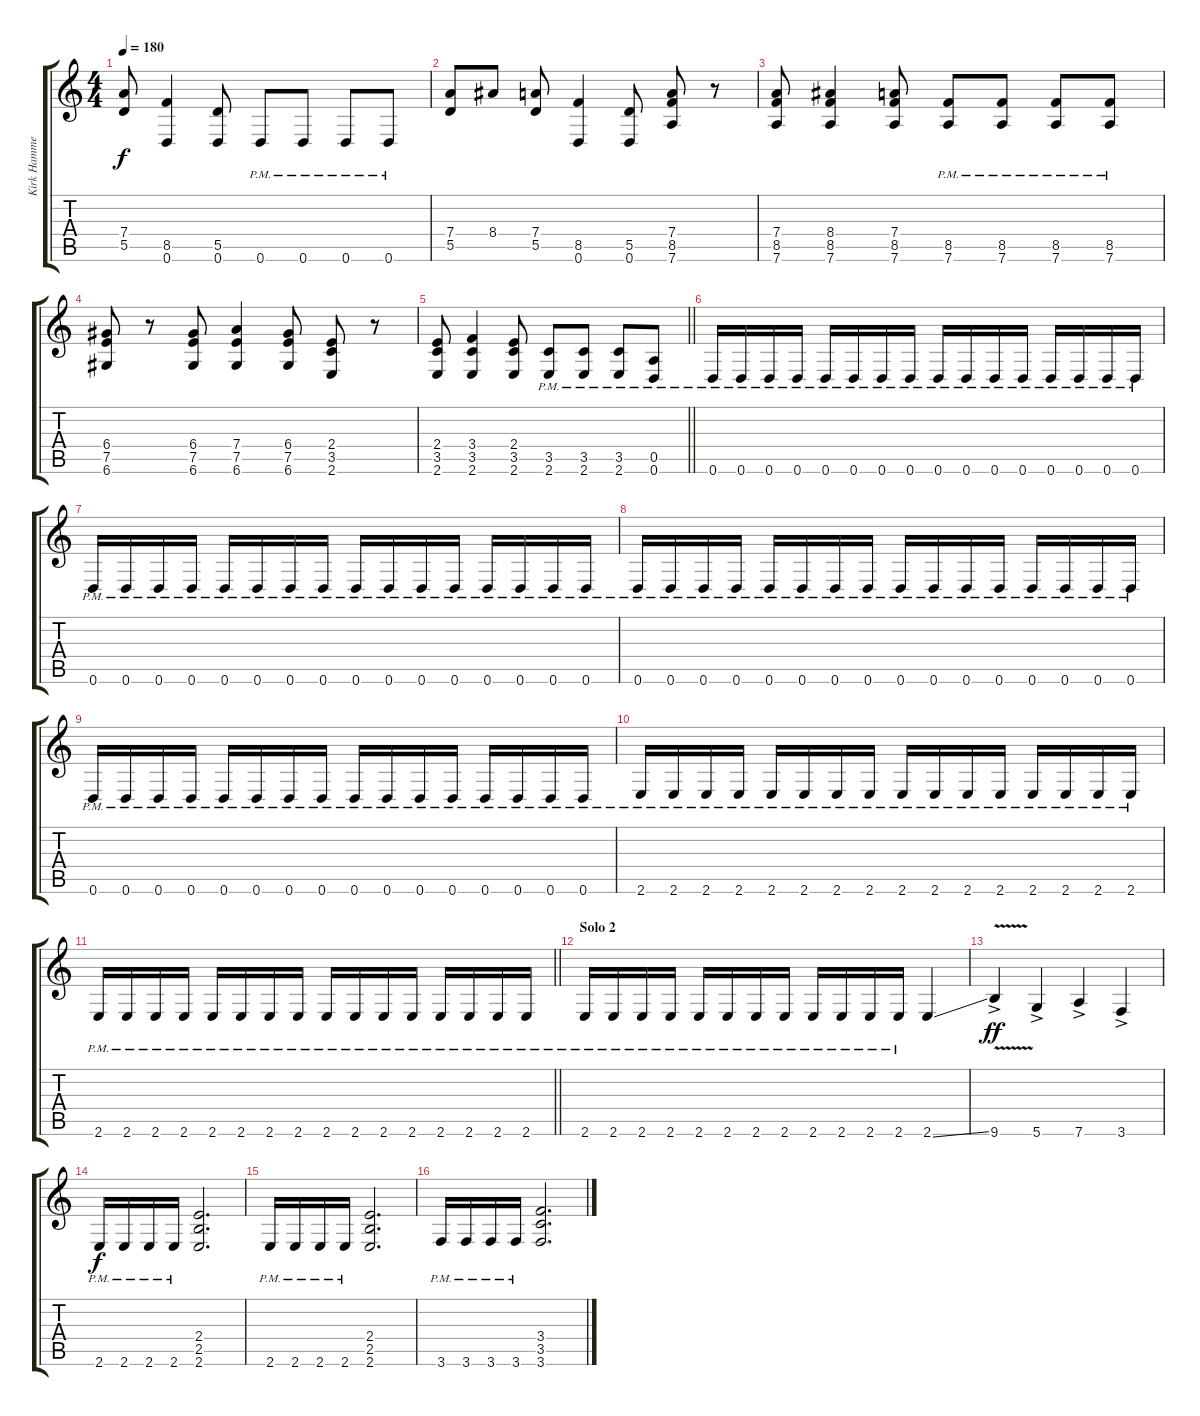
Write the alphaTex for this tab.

\track ("Kirk Hammett Guitar" "Kirk Hamme") {instrument distortionguitar}
\staff {score tabs}
\tuning (E4 B3 G3 D3 A2 D2) {hide}
\ts (4 4)
\tempo 180
\clef g2
\ks c
(7.4 5.5).8{dy f} (8.5 0.6).4 (5.5 0.6).8 0.6{pm}.8 0.6{pm}.8 0.6{pm}.8 0.6{pm}.8 |
(7.4 5.5).8 8.4.8 (7.4 5.5).8 (8.5 0.6).4 (5.5 0.6).8 (7.4 8.5 7.6).8 r.8 |
(7.4 8.5 7.6).8 (8.4 8.5 7.6).4 (7.4 8.5 7.6).8 (8.5{pm} 7.6{pm}).8 (8.5{pm} 7.6{pm}).8 (8.5{pm} 7.6{pm}).8 (8.5{pm} 7.6{pm}).8 |
(6.4 7.5 6.6).8 r.8 (6.4 7.5 6.6).8 (7.4 7.5 6.6).4 (6.4 7.5 6.6).8 (2.4 3.5 2.6).8 r.8 |
\barLineRight lightlight
(2.4 3.5 2.6).8 (3.4 3.5 2.6).4 (2.4 3.5 2.6).8 (3.5{pm} 2.6{pm}).8 (3.5{pm} 2.6{pm}).8 (3.5{pm} 2.6{pm}).8 (0.5{pm} 0.6{pm}).8 |
\section ("" "")
0.6{pm}.16 0.6{pm}.16 0.6{pm}.16 0.6{pm}.16 0.6{pm}.16 0.6{pm}.16 0.6{pm}.16 0.6{pm}.16 0.6{pm}.16 0.6{pm}.16 0.6{pm}.16 0.6{pm}.16 0.6{pm}.16 0.6{pm}.16 0.6{pm}.16 0.6{pm}.16 |
0.6{pm}.16 0.6{pm}.16 0.6{pm}.16 0.6{pm}.16 0.6{pm}.16 0.6{pm}.16 0.6{pm}.16 0.6{pm}.16 0.6{pm}.16 0.6{pm}.16 0.6{pm}.16 0.6{pm}.16 0.6{pm}.16 0.6{pm}.16 0.6{pm}.16 0.6{pm}.16 |
0.6{pm}.16 0.6{pm}.16 0.6{pm}.16 0.6{pm}.16 0.6{pm}.16 0.6{pm}.16 0.6{pm}.16 0.6{pm}.16 0.6{pm}.16 0.6{pm}.16 0.6{pm}.16 0.6{pm}.16 0.6{pm}.16 0.6{pm}.16 0.6{pm}.16 0.6{pm}.16 |
0.6{pm}.16 0.6{pm}.16 0.6{pm}.16 0.6{pm}.16 0.6{pm}.16 0.6{pm}.16 0.6{pm}.16 0.6{pm}.16 0.6{pm}.16 0.6{pm}.16 0.6{pm}.16 0.6{pm}.16 0.6{pm}.16 0.6{pm}.16 0.6{pm}.16 0.6{pm}.16 |
2.6{pm}.16 2.6{pm}.16 2.6{pm}.16 2.6{pm}.16 2.6{pm}.16 2.6{pm}.16 2.6{pm}.16 2.6{pm}.16 2.6{pm}.16 2.6{pm}.16 2.6{pm}.16 2.6{pm}.16 2.6{pm}.16 2.6{pm}.16 2.6{pm}.16 2.6{pm}.16 |
\barLineRight lightlight
2.6{pm}.16 2.6{pm}.16 2.6{pm}.16 2.6{pm}.16 2.6{pm}.16 2.6{pm}.16 2.6{pm}.16 2.6{pm}.16 2.6{pm}.16 2.6{pm}.16 2.6{pm}.16 2.6{pm}.16 2.6{pm}.16 2.6{pm}.16 2.6{pm}.16 2.6{pm}.16 |
\section ("" "Solo 2")
2.6{pm}.16 2.6{pm}.16 2.6{pm}.16 2.6{pm}.16 2.6{pm}.16 2.6{pm}.16 2.6{pm}.16 2.6{pm}.16 2.6{pm}.16 2.6{pm}.16 2.6{pm}.16 2.6{pm}.16 2.6{ss}.4 |
9.6{v ac}.4{dy ff} 5.6{ac}.4 7.6{ac}.4 3.6{ac}.4 |
2.6{pm}.16{dy f} 2.6{pm}.16 2.6{pm}.16 2.6{pm}.16 (2.4 2.5 2.6).2{d} |
2.6{pm}.16 2.6{pm}.16 2.6{pm}.16 2.6{pm}.16 (2.4 2.5 2.6).2{d} |
3.6{pm}.16 3.6{pm}.16 3.6{pm}.16 3.6{pm}.16 (3.4 3.5 3.6).2{d}
